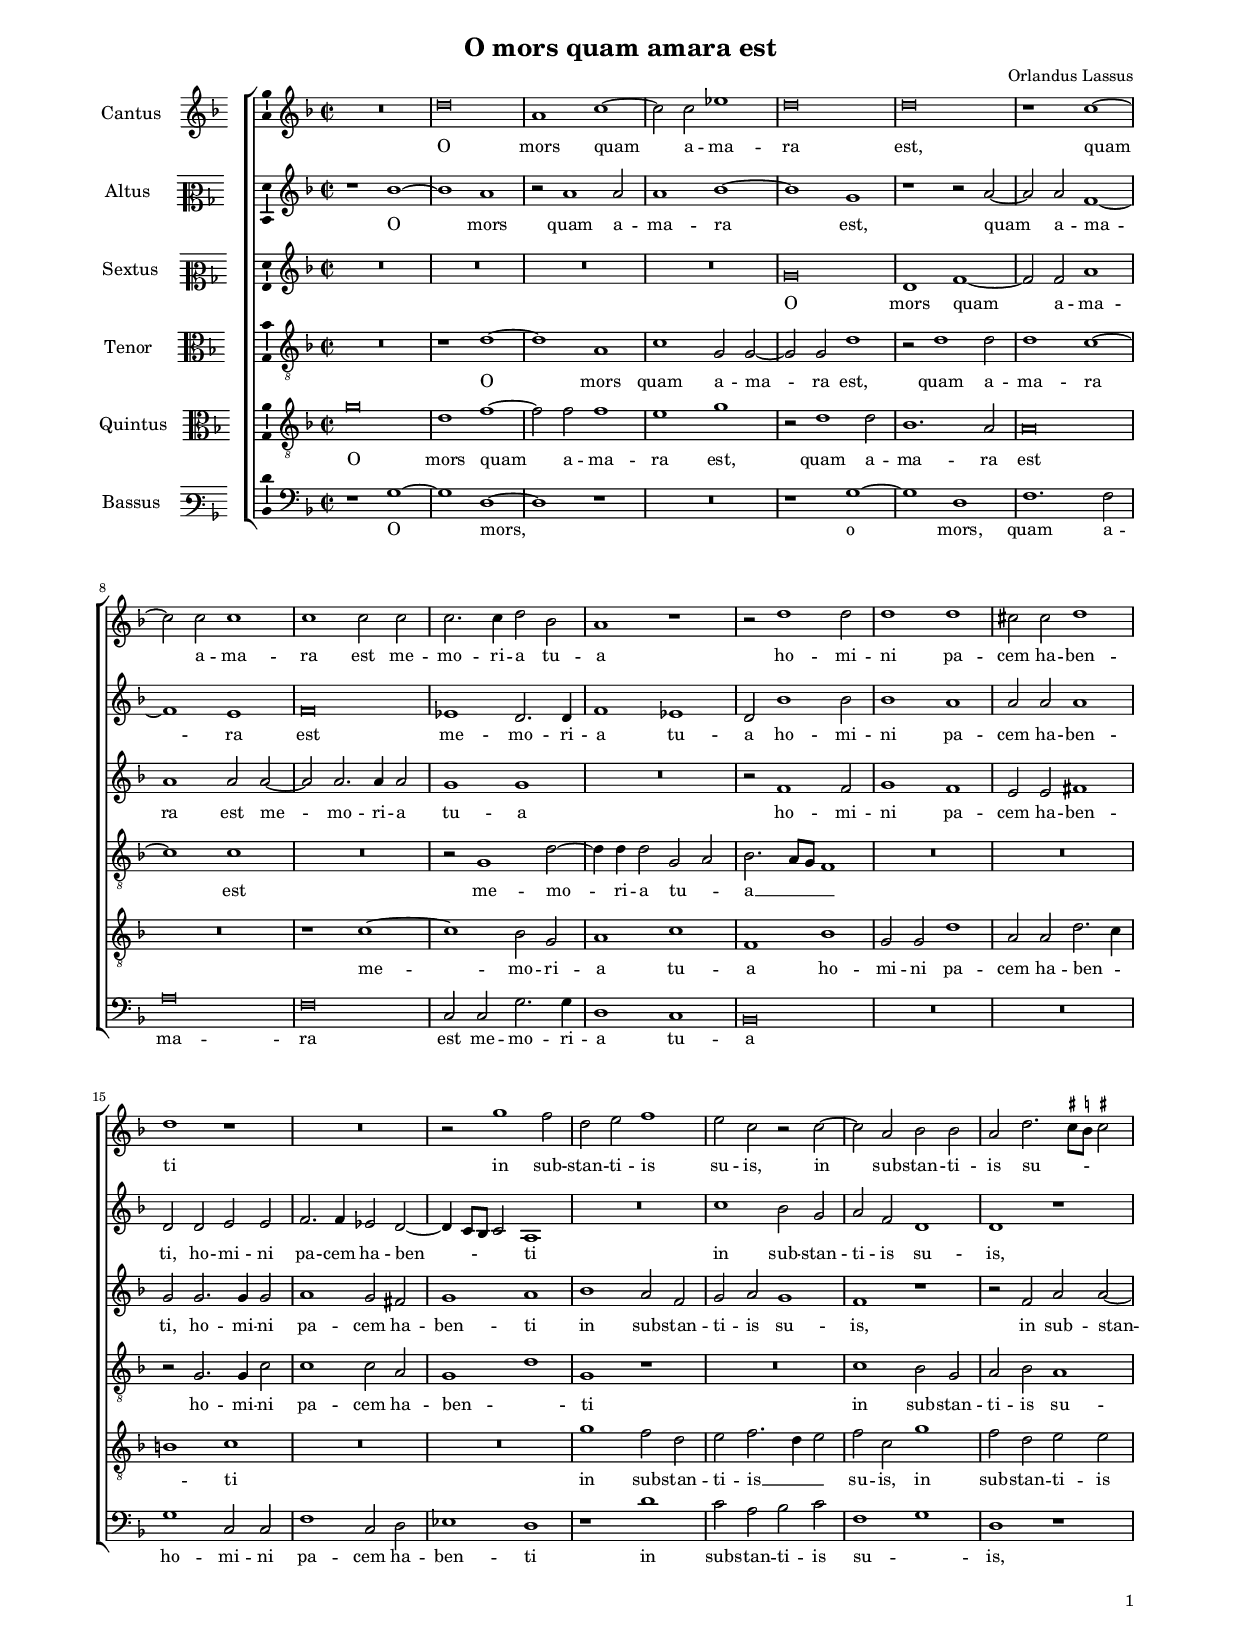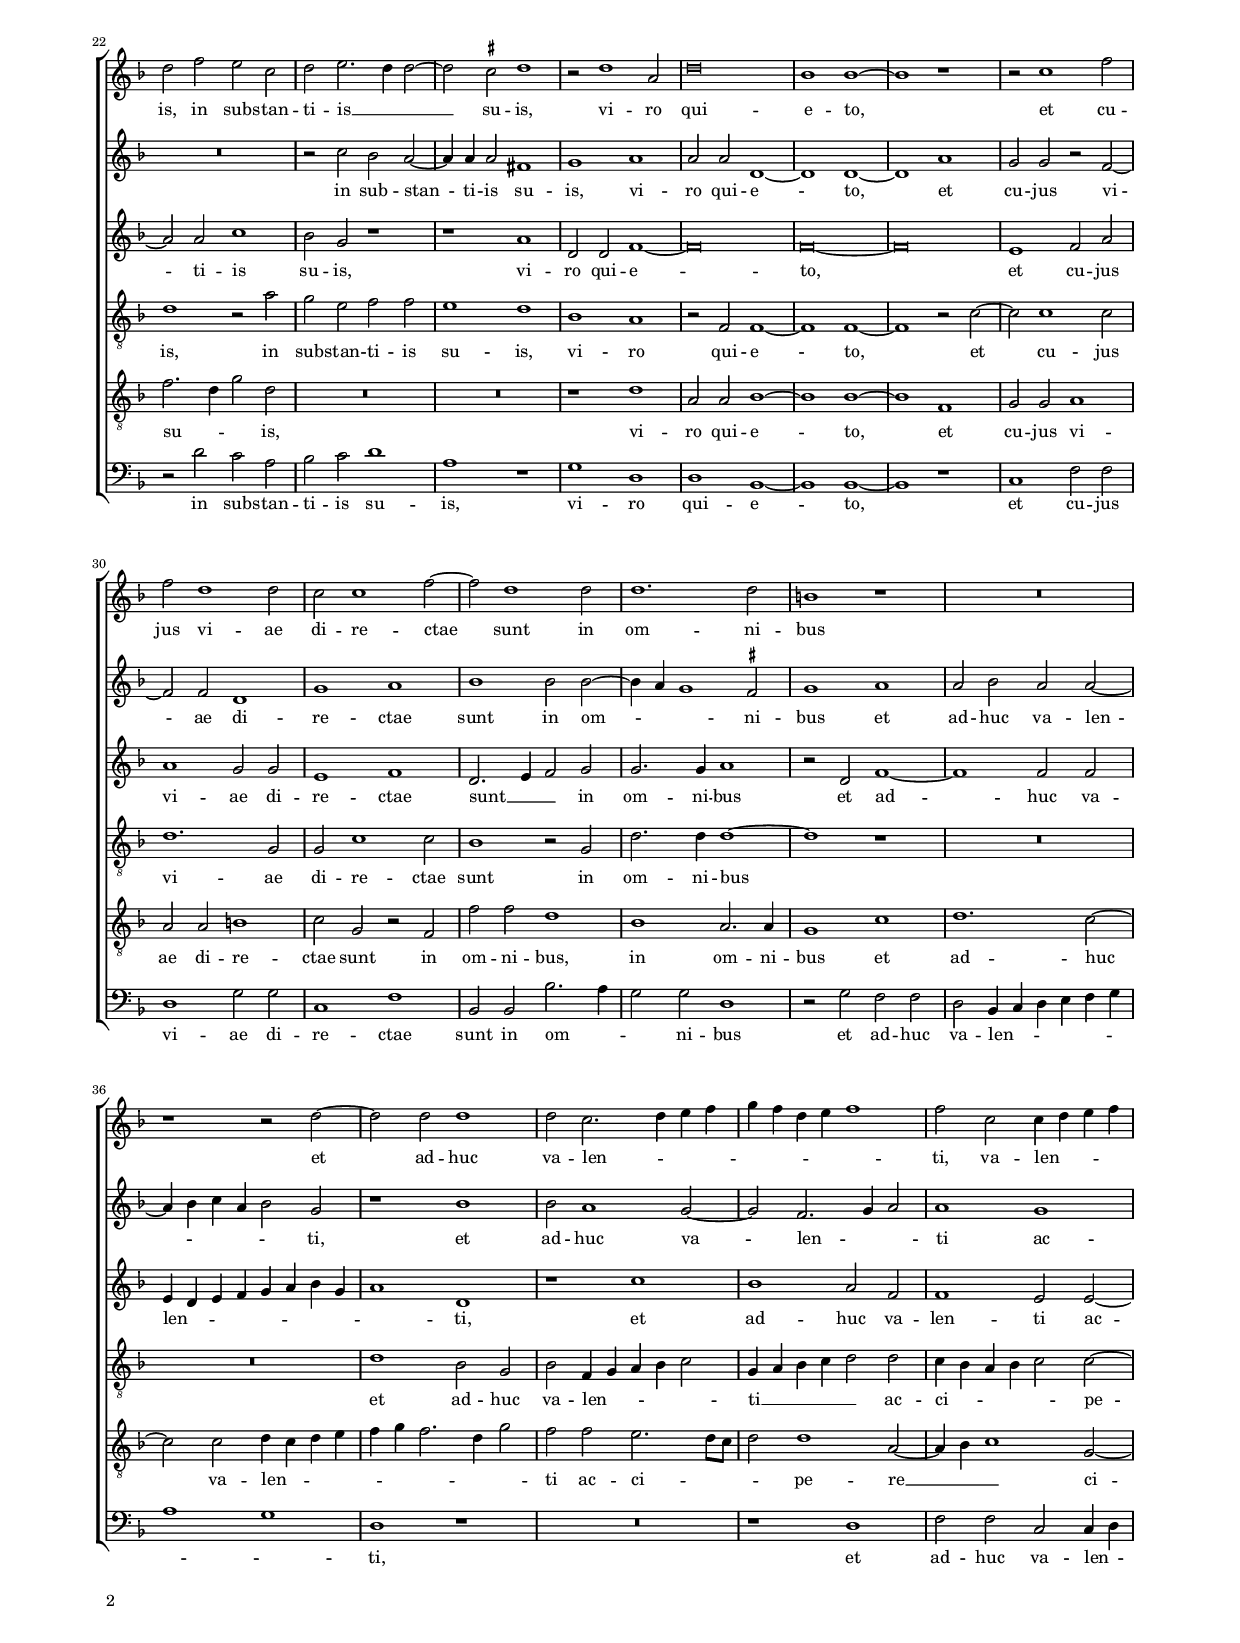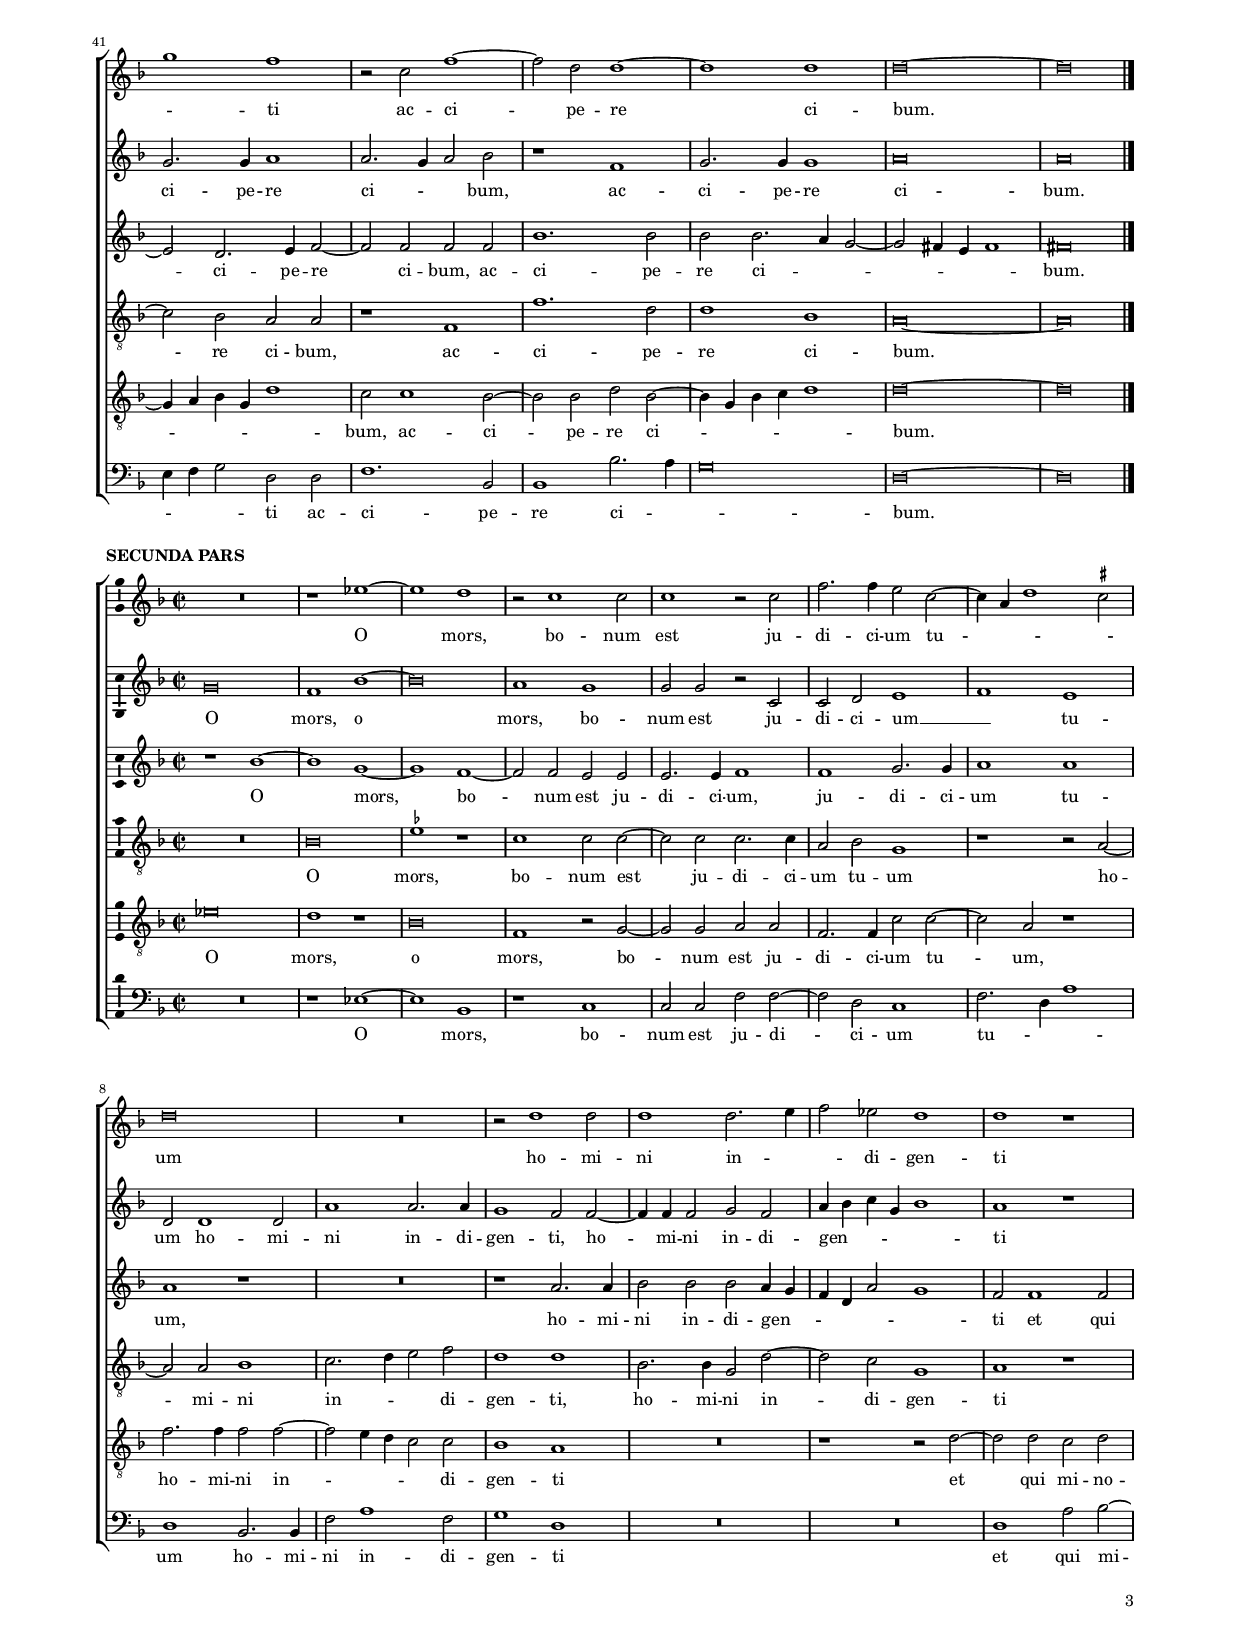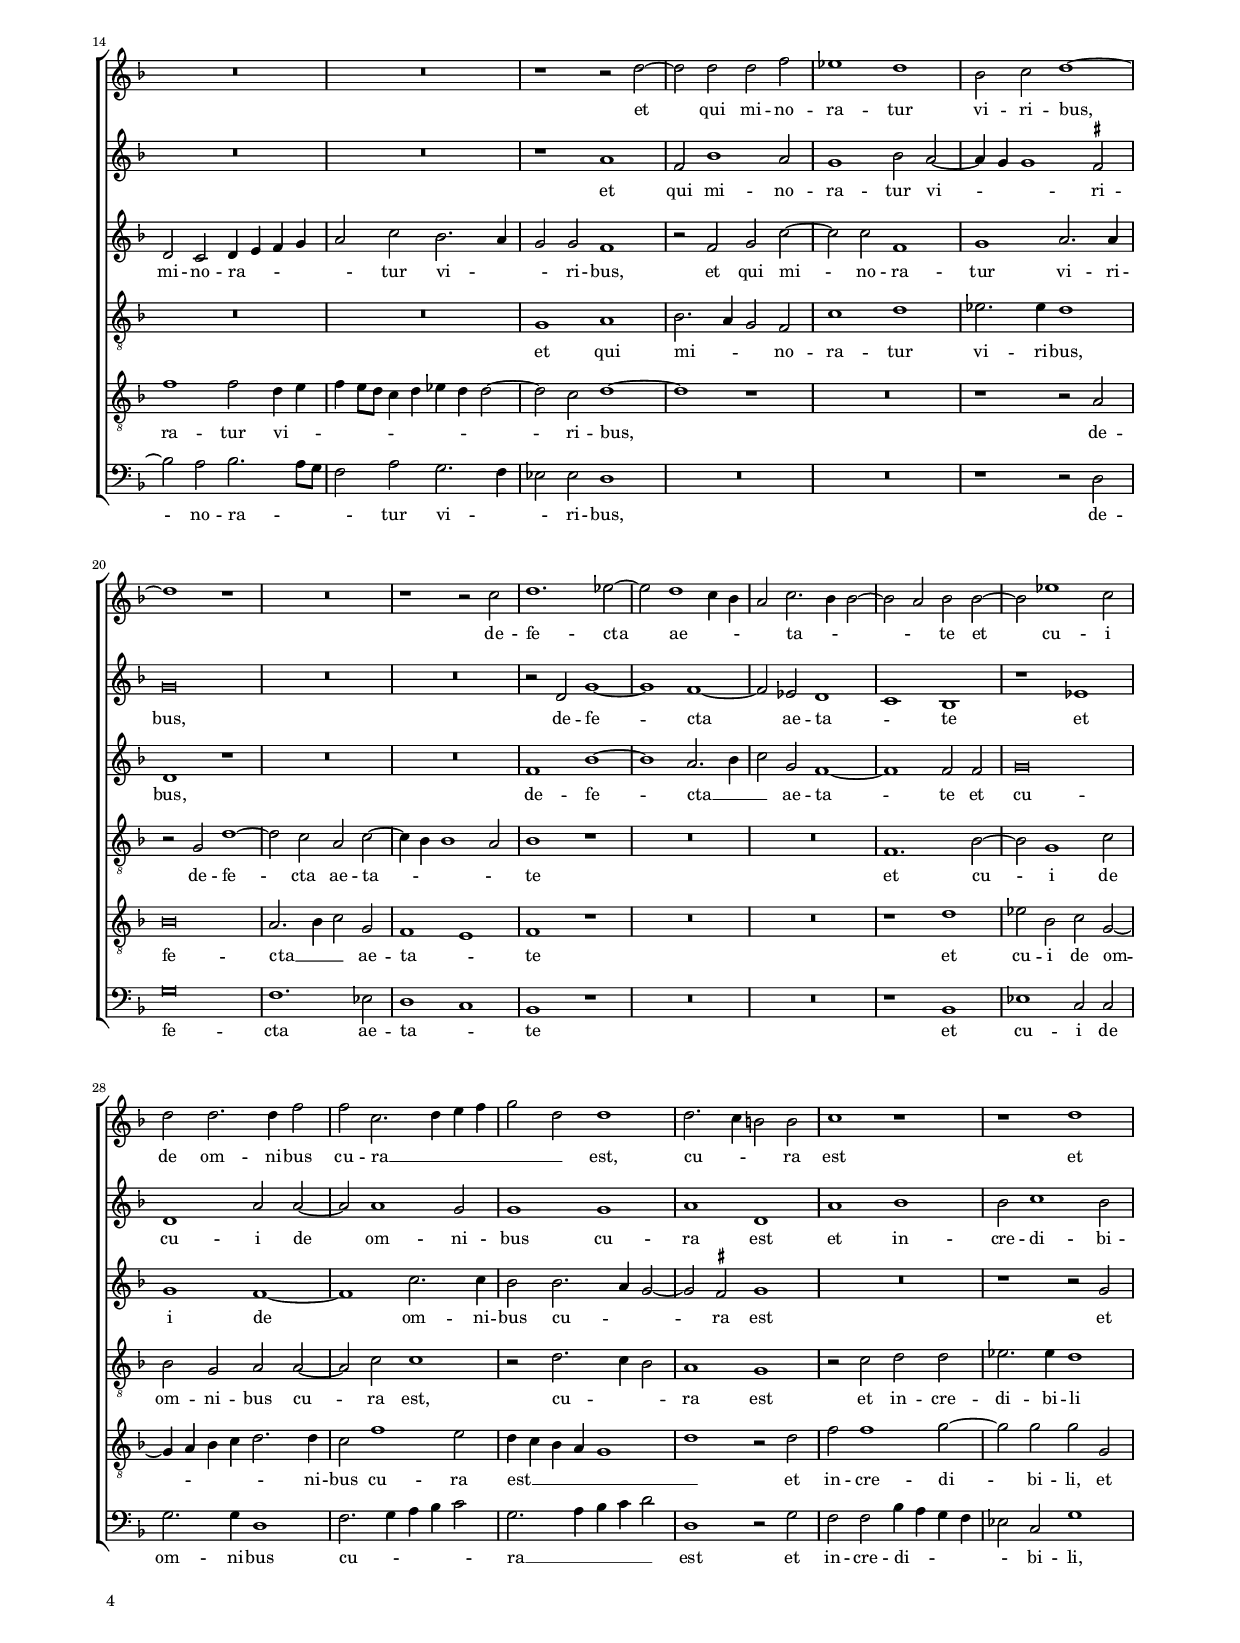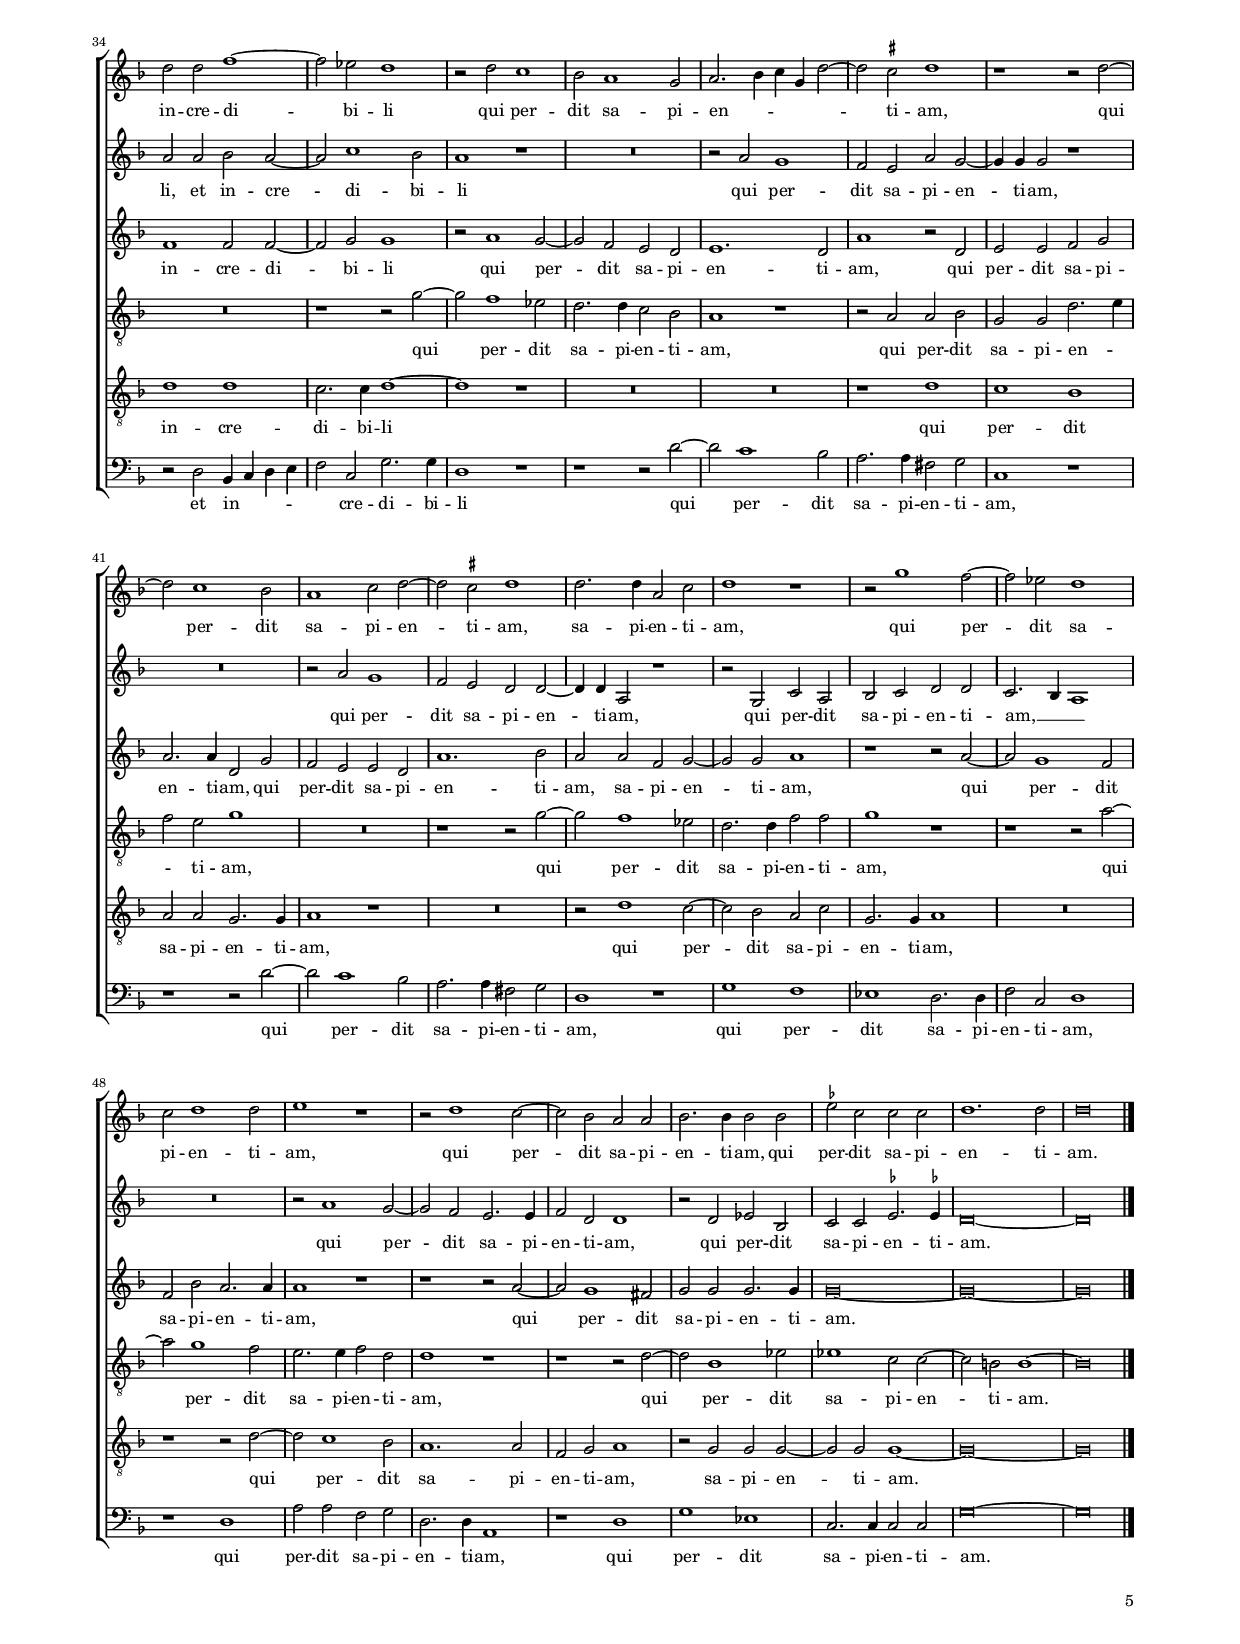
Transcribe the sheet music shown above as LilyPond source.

\header
{
  title="O mors quam amara est"
  composer="Orlandus Lassus"
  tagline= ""
}

\version "2.20.0"
\include "deutsch.ly"
#(set-global-staff-size 14)
% #(set-default-paper-size "letter")
#(ly:set-option 'point-and-click #f)


	ficta = { \once \set suggestAccidentals = ##t }
	
	forget = #(define-music-function (music) (ly:music?) #{
		\accidentalStyle forget
		$music
		\accidentalStyle default
		#})

	m = \melisma
	me = \melismaEnd
 %	\mark \markup { \override #'(style . baroque) { \note  #"breve" #1 = \note #"breve." #1 } }


\paper
	{
	top-margin = 1.5 \cm
	bottom-margin = 1.5 \cm
	left-margin = 1.8 \cm
	right-margin = 1.8 \cm
	ragged-bottom = ##f
	ragged-last-bottom = ##f
	print-page-number = ##f
	score-system-spacing = #'((basic-distance . 17) (minimum-distance . 14) (padding . 6) (strechability . 250))
	system-system-spacing = #'((basic-distance . 17) (minimum-distance . 14) (padding . 6) (strechability . 250))
    oddFooterMarkup=\markup   \fill-line { "" \fromproperty #'page:page-number-string }
    evenFooterMarkup=\markup  \fill-line { \fromproperty #'page:page-number-string "" }
    last-bottom-spacing = #'((basic-distance . 12) (minimum-distance . 7) (padding . 4))
	systems-per-page = 3
    page-count = 5
%	min-systems-per-page = 3
	}

global = {
	\key f \major
	\time 2/2 \set Score.measureLength = #(ly:make-moment 2/1)
	% \time 3/1 \once \override Score.TimeSignature.style = #'single-digit \newSpacingSection
    \skip 1*2*46 \bar "|."
	}


incipitcantus = \markup { \score {
	{
	\set Staff.instrumentName = \markup { \fontsize #1 "Cantus" }
	\key f \major
	\clef violin
	s4 \bar ""
	}
	\layout  {
	raggedright = ##t
	indent = 1.6 \cm
	line-width = 2.2 \cm
	\context { \Staff \remove Time_signature_engraver }
	\override Staff.Clef.Y-extent = #'(0 . 0)
	}} \hspace #1 }
      
      
incipitaltus = \markup { \score {
	{
	\set Staff.instrumentName = \markup { \fontsize #1 "Altus" }
	\key f \major
	\clef mezzosoprano
	s4 \bar ""
	}
	\layout  {
	raggedright = ##t
	indent = 1.6 \cm
	line-width = 2.2 \cm
	\context { \Staff \remove Time_signature_engraver }
	\override Staff.Clef.Y-extent = #'(0 . 0)
	}} \hspace #1 }

    

incipitsextus = \markup { \score {
	{
	\set Staff.instrumentName = \markup { \fontsize #1 "Sextus" }
	\key f \major
	\clef mezzosoprano
	s4 \bar ""
	}
	\layout  {
	raggedright = ##t
	indent = 1.6 \cm
	line-width = 2.2 \cm
	\context { \Staff \remove Time_signature_engraver }
	\override Staff.Clef.Y-extent = #'(0 . 0)
	}} \hspace #1 }


incipittenor = \markup { \score {
	{
	\set Staff.instrumentName = \markup { \fontsize #1 "Tenor" }
	\key f \major
	\clef alto
	s4 \bar ""
	}
	\layout  {
	raggedright = ##t
	indent = 1.6 \cm
	line-width = 2.2 \cm
	\context { \Staff \remove Time_signature_engraver }
	\override Staff.Clef.Y-extent = #'(0 . 0)
	}} \hspace #1 }
      
      
incipitquintus = \markup { \score {
	{
	\set Staff.instrumentName = \markup { \fontsize #1 "Quintus" }
	\key f \major
	\clef alto
	s4 \bar ""
	}
	\layout  {
	raggedright = ##t
	indent = 1.6 \cm
	line-width = 2.2 \cm
	\context { \Staff \remove Time_signature_engraver }
	\override Staff.Clef.Y-extent = #'(0 . 0)
	}} \hspace #1 }
      
      
incipitbassus = \markup { \score {
	{
	\set Staff.instrumentName = \markup { \fontsize #1 "Bassus" }
	\key f \major
	\clef varbaritone
	s4 \bar ""
	}
	\layout  {
	raggedright = ##t
	indent = 1.6 \cm
	line-width = 2.2 \cm
	\context { \Staff \remove Time_signature_engraver }
	\override Staff.Clef.Y-extent = #'(0 . 0)
	}} \hspace #1 }


cantus =  \relative c''
	{
	R\breve
	d\breve
	a1 c~
	c2 c es1
%5
	d\breve |
	d\breve
	r1 c~ \break
	c2 c c1
	c1 c2 c
%10
	c2. c4 d2 b |
	a1 r
	r2 d1 d2
	d1 d
	cis2 cis d1  \break
%15
	d1 r |
	R\breve
	r2 g1 f2
	d2 e f1
	e2 c r c~
%20
	c2 a b b |
	a2 d2. \ficta cis8 \ficta h \ficta cis!2 \pageBreak
	d2 f e c
	d2 e2. d4 d2~
	d2 \ficta cis d1
%25
	r2 d1 a2 |
	d\breve
	b1 b~
	b1 r
	r2 c1 f2 \break
%30
	f2 d1 d2 |
	c2 c1 f2~
	f2 d1 d2
	d1. d2
	h1 r
%35
	R\breve | \break
	r1 r2 d~
	d2 d d1
	d2 c2. d4 e f
	g4 f d e f1
%40
	f2 c c4 d e f | \pageBreak
	g1 f
	r2 c f1~
	f2 d d1~
	d1 d
%45
	d\breve~
	d\breve |
	}


altus = \relative c'
	{
	r1 b'~
	b1 a
	r2 a1 a2
	a1 b~
%5
	b1 g |
	r1 r2 a~
	a2 a f1~
	f1 e
	f\breve
%10
	es1 d2. d4 |
	f1 es
	d2 b'1 b2
	b1 a
	a2 a a1
%15
	d,2 d e e |
	f2. f4 es2 d~
	d4 c8 b c2 a1
	R\breve
	c'1 b2 g
%20
	a2 f d1 |
	d1 r
	R\breve
	r2 c' b a~
	a4 a a2 fis1
%25
	g1 a |
	a2 a d,1~
	d1 d~
	d1 a'
	g2 g r f~
%30
	f2 f d1 |
	g1 a
	b1 b2 b~
	b4 a g1 \ficta fis2
	g1 a
%35
	a2 b a a~ |
	a4 b c a b2 g
	r1 b
	b2 a1 g2~
	g2 f2. g4 a2
%40
	a1 g |
	g2. g4 a1
	a2. g4 a2 b
	r1 f
	g2. g4 g1
%45
	a\breve |
	a\breve |
	}


sextus =  \relative c'
        {
	R\breve
	R\breve
	R\breve
	R\breve
%5
	g'\breve |
	d1 f~
	f2 f a1
	a1 a2 a~
	a2 a2. a4 a2
%10
	g1 g |
	R\breve
	r2 f1 f2
	g1 f
	e2 e fis1
%15
	g2 g2. g4 g2 |
	a1 g2 fis
	g1 a
	b1 a2 f
	g2 a g1
%20
	f1 r |
	r2 f a a~
	a2 a c1
	b2 g r1
	r1 a
%25
	d,2 d f1~ |
	f\breve
	f\breve~
	f\breve
	e1 f2 a
%30
	a1 g2 g |
	e1 f
	d2. e4 f2 g
	g2. g4 a1
	r2 d, f1~
%35
	f1 f2 f |
	e4 d e f g a b g
	a1 d,
	r1 c'
	b1 a2 f
%40
	f1 e2 e~ |
	e2 d2. e4 f2~
	f2 f f f
	b1. b2
	b2 b2. a4 g2~
%45
	g2 fis4 e fis1 |
	fis\breve |
	}


tenor =  \relative c'
	{
	R\breve
	r1 d~
	d1 a
	c1 g2 g~
%5
	g2 g d'1 |
	r2 d1 d2
	d1 c~
	c1 c
	R\breve
%10
	r2 g1 d'2~ |
	d4 d d2 g, a
	b2. a8 g f1
	R\breve
	R\breve
%15
	r2 g2. g4 c2 |
	c1 c2 a
	g1 d'
	g,1 r
	R\breve
%20
	c1 b2 g |
	a2 b a1
	d1 r2 a'
	g2 e f f
	e1 d
%25
	b1 a |
	r2 f f1~
	f1 f~
	f1 r2 c'~
	c2 c1 c2
%30
	d1. g,2 |
	g2 c1 c2
	b1 r2 g
	d'2. d4 d1~
	d1 r
%35
	R\breve |
	R\breve
	d1 b2 g
	b2 f4 g a b c2
	g4 a b c d2 d
%40
	c4 b a b c2 c~ |
	c2 b a a
	r1 f
	f'1. d2
	d1 b
%45
	a\breve~ |
	a\breve |
	}


quintus  =  \relative c'
	{
	g'\breve
	d1 f~
	f2 f f1
	e1 g
%5
	r2 d1 d2 |
	b1. a2
	a\breve
	R\breve
	r1 c~
%10
	c1 b2 g |
	a1 c
	f,1 b
	g2 g d'1
	a2 a d2. c4
%15
	h1 c |
	R\breve
	R\breve
	g'1 f2 d
	e2 f2. d4 e2
%20
	f2 c g'1 |
	f2 d e e
	f2. d4 g2 d
	R\breve
	R\breve
%25
	r1 d |
	a2 a b1~
	b1 b~
	b1 f
	g2 g a1
%30
	a2 a h1 |
	c2 g r f
	f'2 f d1
	b1 a2. a4
	g1 c
%35
	d1. c2~ |
	c2 c d4 c d e
	f4 g f2. d4 g2
	f2 f e2. d8 c
	d2 d1 a2~
%40
	a4 b c1 g2~ |
	g4 a b g d'1
	c2 c1 b2~
	b2 b d b~
	b4 g b c d1
%45
	d\breve~ |
	d\breve |
	}


bassus  =  \relative c
	{
	r1 g'~
	g1 d~
	d1 r
	R\breve
%5
	r1 g~ |
	g1 d
	f1. f2
	a\breve
	f\breve
%10
	c2 c g'2. g4 |
	d1 c
	b\breve
	R\breve
	R\breve
%15
	g'1 c,2 c |
	f1 c2 d
	es1 d
	r1 d'
	c2 a b c
%20
	f,1 g |
	d1 r
	r2 d' c a
	b2 c d1
	a1 r
%25
	g1 d |
	d1 b~
	b1 b~
	b1 r
	c1 f2 f
%30
	d1 g2 g |
	c,1 f
	b,2 b b'2. a4
	g2 g d1
	r2 g f f
%35
	d2 b4 c d e f g |
	a1 g
	d1 r
	R\breve
	r1 d
%40
	f2 f c c4 d |
	e4 f g2 d d
	f1. b,2
	b1 b'2. a4
	g\breve
%45
	d\breve~ |
	d\breve |
	}


lyricscantus = \lyricmode {
	O mors quam a -- ma -- ra est,
        quam a -- ma -- ra est me -- mo -- ri -- a tu -- a
        ho -- mi -- ni pa -- cem ha -- ben -- ti
        in sub -- stan -- ti -- is su -- is,
        in sub -- stan -- ti -- is su -- _ _ _ is,
        in sub -- stan -- ti -- is __ _ _ su -- is,
        vi -- ro qui -- e -- to,
        et cu -- jus vi -- ae di -- re -- ctae sunt in om -- ni -- bus
        et ad -- huc va -- len -- _ _ _ _ _ _ _ _ ti,
        va -- len -- _ _ _ _ ti
        ac -- ci -- pe -- re ci -- bum.
	}


lyricsaltus = \lyricmode {
        O mors quam a -- ma -- ra est,
        quam a -- ma -- ra est me -- mo -- ri -- a tu -- a
        ho -- mi -- ni pa -- cem ha -- ben -- ti,
        ho -- mi -- ni pa -- cem ha -- ben -- _ _ _ ti
        in sub -- stan -- ti -- is su -- is,
        in sub -- stan -- ti -- is su -- is,
        vi -- ro qui -- e -- to,
        et cu -- jus vi -- ae di -- re -- ctae sunt in om -- _ _ ni -- bus
        et ad -- huc va -- len -- _ _ _ _ ti,
        et ad -- huc va -- len -- _ _ ti
        ac -- ci -- pe -- re ci -- _ _ bum,
        ac -- ci -- pe -- re ci -- bum.
	}
	
	
lyricssextus = \lyricmode {
        O mors quam a -- ma -- ra est me -- mo -- ri -- a tu -- a
        ho -- mi -- ni pa -- cem ha -- ben -- ti,
        ho -- mi -- ni pa -- cem ha -- ben -- ti
        in sub -- stan -- ti -- is su -- is,
        in sub -- stan -- ti -- is su -- is,
        vi -- ro qui -- e -- to,
        et cu -- jus vi -- ae di -- re -- ctae sunt __ _ _ in om -- ni -- bus
        et ad -- huc va -- len -- _ _ _ _ _ _ _ _ ti,
        et ad -- huc va -- len -- ti
        ac -- ci -- pe -- re ci -- bum,
        ac -- ci -- pe -- re ci -- _ _ _ _ _ bum.
	}


lyricstenor = \lyricmode {
	O mors quam a -- ma -- ra est,
        quam a -- ma -- ra est me -- mo -- ri -- a tu -- _ a __ _ _ _
        ho -- mi -- ni pa -- cem ha -- ben -- _ ti
        in sub -- stan -- ti -- is su -- is,
        in sub -- stan -- ti -- is su -- is,
        vi -- ro qui -- e -- to,
        et cu -- jus vi -- ae di -- re -- ctae sunt in om -- ni -- bus
        et ad -- huc va -- len -- _ _ _ _ ti __ _ _ _ _
        ac -- ci -- _ _ _ _ pe -- re ci -- bum,
        ac -- ci -- pe -- re ci -- bum.
	}


lyricsquintus = \lyricmode {
	O mors quam a -- ma -- ra est,
        quam a -- ma -- ra est me -- mo -- ri -- a tu -- a
        ho -- mi -- ni pa -- cem ha -- ben -- _ _ ti
        in sub -- stan -- ti -- is __ _ _ su -- is,
        in sub -- stan -- ti -- is su -- _ _ is,
        vi -- ro qui -- e -- to,
        et cu -- jus vi -- ae di -- re -- ctae sunt in om -- ni -- bus,
        in om -- ni -- bus
        et ad -- huc va -- len -- _ _ _ _ _ _ _ _ ti
        ac -- ci -- _ _ _ pe -- re __ _ _ ci -- _ _ _ _ bum,
        ac -- ci -- pe -- re ci -- _ _ _ _ bum.
	}


lyricsbassus = \lyricmode {
	O mors,
        o mors, quam a -- ma -- ra est me -- mo -- ri -- a tu -- a
        ho -- mi -- ni pa -- cem ha -- ben -- ti
        in sub -- stan -- ti -- is su -- _ is,
        in sub -- stan -- ti -- is su -- is,
        vi -- ro qui -- e -- to,
        et cu -- jus vi -- ae di -- re -- ctae sunt in om -- _ _ ni -- bus
        et ad -- huc va -- len -- _ _ _ _ _ _ _ ti,
        et ad -- huc va -- len -- _ _ _ _ ti
        ac -- ci -- pe -- re ci -- _ _ bum.
	}


\score
{  
	% \transpose {
	\new ChoirStaff \with { \override StaffGrouper.staff-staff-spacing.basic-distance = #12 }
	<<

	\new Staff << \global
	\new Voice="v1" {
		\set Staff.instrumentName=\incipitcantus
		\set Staff.midiInstrument = "reed organ"
		\clef "treble"
		\cantus }
	\new Lyrics \lyricsto "v1" {\lyricscantus }
	>>


	\new Staff << \global
	\new Voice="v2" {
		\set Staff.instrumentName=\incipitaltus
		\set Staff.midiInstrument = "reed organ"
		\clef "treble" 
		\altus}
	\new Lyrics \lyricsto "v2" {\lyricsaltus }
	>>


	\new Staff << \global
	\new Voice="v6" {
		\set Staff.instrumentName=\incipitsextus
		\set Staff.midiInstrument = "reed organ"
		\clef "treble" 
		\sextus}
	\new Lyrics \lyricsto "v6" {\lyricssextus }
	>>


	\new Staff << \global
	\new Voice="v3" {
		\set Staff.instrumentName=\incipittenor
		\set Staff.midiInstrument = "reed organ"
		\clef "G_8"
		\tenor }
	\new Lyrics \lyricsto "v3" {\lyricstenor }
	>>


	\new Staff << \global
	\new Voice="v5" {
		\set Staff.instrumentName=\incipitquintus
		\set Staff.midiInstrument = "reed organ"
		\clef "G_8"
		\quintus}
	\new Lyrics \lyricsto "v5" {\lyricsquintus }
	>>


	\new Staff << \global
	\new Voice="v4" {
		\set Staff.instrumentName=\incipitbassus
		\set Staff.midiInstrument = "reed organ"
		\clef "bass" 
		\bassus }
	\new Lyrics \lyricsto "v4" {\lyricsbassus}
	>>

	>>
	% } % transpose

	\layout
	{
	indent = 2.5 \cm
%	\context { \Lyrics \override VerticalAxisGroup.nonstaff-relatedstaff-spacing.padding = #2 }
%	\context { \Lyrics \override LyricText.font-size = #1 }	
	\context { \Staff \override TimeSignature.break-visibility = #end-of-line-invisible }
    \context { \Staff \consists "Ambitus_engraver" }
	\context { \Score \override BarNumber.padding = #2 }
	\context { \Voice \override NoteHead.style = #'baroque }
	}

\midi
	{
    	\tempo 2 = 90
	}

}

%%%%%%%%%%%%%%%%%%%%  PARS SECUNDA


global = {
	\key f \major
	\time 2/2 \set Score.measureLength = #(ly:make-moment 2/1)
    \skip 1*2*55 \bar "|."
	}


cantus =  \relative c''
	{
	R\breve
	r1 es~
	es1 d
	r2 c1 c2
%5
	c1 r2 c |
	f2. f4 e2 c~
	c4 a d1 \ficta cis2
	d\breve
	R\breve
%10
	r2 d1 d2 |
	d1 d2. e4
	f2 es d1
	d1 r
	R\breve
%15
	R\breve |
	r1 r2 d~
	d2 d d f
	es1 d
	b2 c d1~
%20
	d1 r |
	R\breve
	r1 r2 c
	d1. es2~
	es2 d1 c4 b
%25
	a2 c2. b4 b2~ |
	b2 a b b~
	b2 es1 c2
	d2 d2. d4 f2
	f2 c2. d4 e f
%30
	g2 d d1 |
	d2. c4 h2 h
	c1 r
	r1 d
	d2 d f1~
%35
	f2 es d1 |
	r2 d c1
	b2 a1 g2
	a2. b4 c g d'2~
	d2 \ficta cis d1
%40
	r1 r2 d~ |
	d2 c1 b2
	a1 c2 d~
	d2 \ficta cis d1
	d2. d4 a2 c
%45
	d1 r |
	r2 g1 f2~
	f2 es d1
	c2 d1 d2
	e1 r
%50
	r2 d1 c2~ |
	c2 b a a
	b2. b4 b2 b
	\ficta es2 c c c
	d1. d2
%55
    d\breve |
	}


altus = \relative c'
	{
	g'\breve
	f1 b~
	b\breve
	a1 g
%5
	g2 g r c, |
	c2 d e1
	f1 e
	d2 d1 d2
	a'1 a2. a4
%10
	g1 f2 f~ |
	f4 f f2 g f
	a4 b c g b1
	a1 r
	R\breve
%15
	R\breve |
	r1 a
	f2 b1 a2
	g1 b2 a~
	a4 g g1 \ficta fis2
%20
	g\breve |
	R\breve
	R\breve
	r2 d g1~
	g1 f~
%25
	f2 es d1 |
	c1 b
	r1 es
	d1 a'2 a~
	a2 a1 g2
%30
	g1 g |
	a1 d,
	a'1 b
	b2 c1 b2
	a2 a b a~
%35
	a2 c1 b2 |
	a1 r
	R\breve
	r2 a g1
	f2 e a g~
%40
	g4 g g2 r1 |
	R\breve
	r2 a g1
	f2 e d d~
	d4 d a2 r1
%45
	r2 g c a |
	b2 c d d
	c2. b4 a1
	R\breve
	r2 a'1 g2~
%50
	g2 f e2. e4 |
	f2 d d1
	r2 d es b
	c2 c \ficta es2. \ficta es!4
	d\breve~
%55
        d\breve |
	}


sextus =  \relative c'
    {
	r1 b'~
	b1 g~
	g1 f~
	f2 f e e
%5
	e2. e4 f1 |
	f1 g2. g4
	a1 a
	a1 r
	R\breve
%10
	r1 a2. a4 |
	b2 b b a4 g
	f4 d a'2 g1
	f2 f1 f2
	d2 c d4 e f g
%15
	a2 c b2. a4 |
	g2 g f1
	r2 f g c~
	c2 c f,1
	g1 a2. a4
%20
	d,1 r |
	R\breve
	R\breve
	f1 b~
	b1 a2. b4
%25
	c2 g f1~ |
	f1 f2 f
	g\breve
	g1 f~
	f1 c'2. c4
%30
	b2 b2. a4 g2~ |
	g2 \ficta fis g1
	R\breve
	r1 r2 g
	f1 f2 f~
%35
	f2 g g1 |
	r2 a1 g2~
	g2 f e d
	e1. d2
	a'1 r2 d,
%40
	e2 e f g |
	a2. a4 d,2 g
	f2 e e d
	a'1. b2
	a2 a f g~
%45
	g2 g a1 |
	r1 r2 a~
	a2 g1 f2
	f2 b a2. a4
	a1 r
%50
	r1 r2 a~ |
	a2 g1 fis2
	g2 g g2. g4
	g\breve~
        g\breve~
%55
        g\breve |
	}


tenor =  \relative c'
	{
	R\breve
	b\breve
	\ficta es1 r
	c1 c2 c~
%5
	c2 c c2. c4 |
	a2 b g1
	r1 r2 a~
	a2 a b1
	c2. d4 e2 f
%10
	d1 d |
	b2. b4 g2 d'~
	d2 c g1
	a1 r
	R\breve
%15
	R\breve |
	g1 a
	b2. a4 g2 f
	c'1 d
	es2. es4 d1
%20
	r2 g, d'1~ |
	d2 c a c~
	c4 b b1 a2
	b1 r
	R\breve
%25
	R\breve |
	f1. b2~
	b2 g1 c2
	b2 g a a~
	a2 c c1
%30
	r2 d2. c4 b2 |
	a1 g
	r2 c d d
	es2. es4 d1
	R\breve
%35
	r1 r2 g~ |
	g2 f1 es2
	d2. d4 c2 b
	a1 r
	r2 a a b
%40
	g2 g d'2. e4 |
	f2 e g1
	R\breve
	r1 r2 g~
	g2 f1 es2
%45
	d2. d4 f2 f |
	g1 r
	r1 r2 a~
	a2 g1 f2
	e2. e4 f2 d
%50
	d1 r |
	r1 r2 d~
	d2 b1 es2
	es1 c2 c~
	c2 h h1~
%55
	h\breve |
    }


quintus  =  \relative c'
	{
	es\breve
	d1 r
	b\breve
	f1 r2 g~
%5
	g2 g a a |
	f2. f4 c'2 c~
	c2 a r1
	f'2. f4 f2 f~
	f2 e4 d c2 c
%10
	b1 a |
	R\breve
	r1 r2 d~
	d2 d c d
	f1 f2 d4 e
%15
	f4 e8 d c4 d es d d2~ |
	d2 c d1~
	d1 r
	R\breve
	r1 r2 a
%20
	b\breve |
	a2. b4 c2 g
	f1 e
	f1 r
	R\breve
%25
	R\breve |
	r1 d'
	es2 b c g~
	g4 a b c d2. d4
	c2 f1 e2
%30
	d4 c b a g1 |
	d'1 r2 d
	f2 f1 g2~
	g2 g g g,
	d'1 d
%35
	c2. c4 d1~ |
	d1 r
	R\breve
	R\breve
	r1 d
%40
	c1 b |
	a2 a g2. g4
	a1 r
	R\breve
	r2 d1 c2~
%45
	c2 b a c |
	g2. g4 a1
	R\breve
	r1 r2 d~
	d2 c1 b2
%50
	a1. a2 |
	f2 g a1
	r2 g g g~
	g2 g g1~
	g\breve~
%55
        g\breve |
	}


bassus  =  \relative c
	{
	R\breve
	r1 es~
	es1 b
	r1 c
%5
	c2 c f f~ |
	f2 d c1
	f2. d4 a'1
	d,1 b2. b4
	f'2 a1 f2
%10
	g1 d |
	R\breve
	R\breve
	d1 a'2 b~
	b2 a b2. a8 g
%15
	f2 a g2. f4 |
	es2 es d1
	R\breve
	R\breve
	r1 r2 d
%20
	g\breve |
	f1. es2
	d1 c
	b1 r
	R\breve
%25
	R\breve |
	r1 b
	es1 c2 c
	g'2. g4 d1
	f2. g4 a b c2
%30
	g2. a4 b c d2 |
	d,1 r2 g
	f2 f b4 a g f
	es2 c g'1
	r2 d b4 c d e
%35
	f2 c g'2. g4 |
	d1 r
	r1 r2 d'~
	d2 c1 b2
	a2. a4 fis2 g
%40
	c,1 r |
	r1 r2 d'~
	d2 c1 b2
	a2. a4 fis2 g
	d1 r
%45
	g1 f |
	es1 d2. d4
	f2 c d1
	r1 d
	a'2 a f g
%50
	d2. d4 a1 |
	r1 d
	g1 es
	c2. c4 c2 c
	g'\breve~
%55
        g\breve |
	}


lyricscantus = \lyricmode {
	O mors, bo -- num est ju -- di -- ci -- um tu -- _ _ _ um
        ho -- mi -- ni in -- _ _ di -- gen -- ti
        et qui mi -- no -- ra -- tur vi -- ri -- bus,
        de -- fe -- cta ae -- _ _ _ ta -- _ _ _ te
        et cu -- i de om -- ni -- bus cu -- ra __ _ _ _ _ _ est,
        cu -- _ _ ra est
        et in -- cre -- di -- bi -- li
        qui per -- dit sa -- pi -- en -- _ _ _ _ ti -- am,
        qui per -- dit sa -- pi -- en -- ti -- am,
        sa -- pi -- en -- ti -- am,
        qui per -- dit sa -- pi -- en -- ti -- am,
        qui per -- dit sa -- pi -- en -- ti -- am,
        qui per -- dit sa -- pi -- en -- ti -- am.
	}


lyricsaltus = \lyricmode {
	O mors, 
        o mors, bo -- num est ju -- di -- ci -- um __ _ tu -- um
        ho -- mi -- ni in -- di -- gen -- ti,
        ho -- mi -- ni in -- di -- gen -- _ _ _ _ ti
        et qui mi -- no -- ra -- tur vi -- _ _ ri -- bus,
        de -- fe -- cta ae -- ta -- _ te
        et cu -- i de om -- ni -- bus cu -- ra est
        et in -- cre -- di -- bi -- li,
        et in -- cre -- di -- bi -- li
        qui per -- dit sa -- pi -- en -- ti -- am,
        qui per -- dit sa -- pi -- en -- ti -- am,
        qui per -- dit sa -- pi -- en -- ti -- am, __ _ _
        qui per -- dit sa -- pi -- en -- ti -- am,
        qui per -- dit sa -- pi -- en -- ti -- am.
	}


lyricssextus = \lyricmode {
	O mors, bo -- num est ju -- di -- ci -- um,
        ju -- di -- ci -- um tu -- um,
        ho -- mi -- ni in -- di -- gen -- _ _ _ _ _ ti
        et qui mi -- no -- ra -- _ _ _ _ tur vi -- _ _ ri -- bus,
        et qui mi -- no -- ra -- tur vi -- ri -- bus,
        de -- fe -- cta __ _ _ ae -- ta -- te
        et cu -- i de om -- ni -- bus cu -- _ _ ra est
        et in -- cre -- di -- bi -- li
        qui per -- dit sa -- pi -- en -- ti -- am,
        qui per -- dit sa -- pi -- en -- ti -- am,
        qui per -- dit sa -- pi -- en -- ti -- am,
        sa -- pi -- en -- ti -- am,
        qui per -- dit sa -- pi -- en -- ti -- am,
        qui per -- dit sa -- pi -- en -- ti -- am.
	}


lyricstenor = \lyricmode {
	O mors, bo -- num est ju -- di -- ci -- um tu -- um
        ho -- mi -- ni in -- _ _ di -- gen -- ti,
        ho -- mi -- ni in -- di -- gen -- ti
        et qui mi -- _ _ no -- ra -- tur vi -- ri -- bus,
        de -- fe -- cta ae -- ta -- _ _ _ te
        et cu -- i de om -- ni -- bus cu -- ra est,
        cu -- _ _ ra est
        et in -- cre -- di -- bi -- li
        qui per -- dit sa -- pi -- en -- ti -- am,
        qui per -- dit sa -- pi -- en -- _ _ ti -- am,
        qui per -- dit sa -- pi -- en -- ti -- am,
        qui per -- dit sa -- pi -- en -- ti -- am,
        qui per -- dit sa -- pi -- en -- ti -- am.
	}


lyricsquintus = \lyricmode {
	O mors, 
        o mors, bo -- num est ju -- di -- ci -- um tu -- um,
        ho -- mi -- ni in -- _ _ _ di -- gen -- ti
        et qui mi -- no -- ra -- tur vi -- _ _ _ _ _ _ _ _ _ ri -- bus,
        de -- fe -- cta __ _ _ ae -- ta -- _ te
        et cu -- i de om -- _ _ _ _ ni -- bus cu -- ra est __ _ _ _ _ _
        et in -- cre -- di -- bi -- li,
        et in -- cre -- di -- bi -- li
        qui per -- dit sa -- pi -- en -- ti -- am,
        qui per -- dit sa -- pi -- en -- ti -- am,
        qui per -- dit sa -- pi -- en -- ti -- am,
        sa -- pi -- en -- ti -- am.
	}


lyricsbassus = \lyricmode {
	O mors, bo -- num est ju -- di -- ci -- um tu -- _ _ um
        ho -- mi -- ni in -- di -- gen -- ti
        et qui mi -- no -- ra -- _ _ _ tur vi -- _ _ ri -- bus,
        de -- fe -- cta ae -- ta -- _ te
        et cu -- i de om -- ni -- bus cu -- _ _ _ _ ra __ _ _ _ _ est
        et in -- cre -- di -- _ _ _ _ bi -- li,
        et in -- _ _ _ _ cre -- di -- bi -- li
        qui per -- dit sa -- pi -- en -- ti -- am,
        qui per -- dit sa -- pi -- en -- ti -- am,
        qui per -- dit sa -- pi -- en -- ti -- am,
        qui per -- dit sa -- pi -- en -- ti -- am,
        qui per -- dit sa -- pi -- en -- ti -- am.
	}


\score
{  
	% \transpose {
	\new ChoirStaff \with { \override StaffGrouper.staff-staff-spacing.basic-distance = #12 }
	<<

	\new Staff <<\global
	\new Voice="v1" {
	  %\set Staff.instrumentName="Cantus"
		\set Staff.midiInstrument = "reed organ"
		\clef "treble"
		\cantus }
	\new Lyrics \lyricsto "v1" {\lyricscantus }
	>>


	\new Staff << \global
	\new Voice="v2" {
	  %\set Staff.instrumentName="Altus"
		\set Staff.midiInstrument = "reed organ"
		\clef "treble" 
		\altus}
	\new Lyrics \lyricsto "v2" {\lyricsaltus }
	>>


	\new Staff << \global
	\new Voice="v6" {
	  %\set Staff.instrumentName="Sextus"
		\set Staff.midiInstrument = "reed organ"
		\clef "treble" 
		\sextus}
	\new Lyrics \lyricsto "v6" {\lyricssextus }
	>>


	\new Staff <<\global
	\new Voice="v3" {
	  %\set Staff.instrumentName="Tenor"
		\set Staff.midiInstrument = "reed organ"
		\clef "G_8"
		\tenor }
	\new Lyrics \lyricsto "v3" {\lyricstenor }
	>>


	\new Staff << \global
	\new Voice="v5" {
	  %\set Staff.instrumentName="Quintus"
		\set Staff.midiInstrument = "reed organ"
		\clef "G_8"
		\quintus}
	\new Lyrics \lyricsto "v5" {\lyricsquintus }
	>>


	\new Staff <<\global
	\new Voice="v4" {
	  %\set Staff.instrumentName="Bassus"
		\set Staff.midiInstrument = "reed organ"
		\clef "bass" 
		\bassus }
	\new Lyrics \lyricsto "v4" {\lyricsbassus}
	>>

	>>
	% } % transpose

	\layout
	{
	indent = 0 \cm
%	\context { \Lyrics \override VerticalAxisGroup.nonstaff-relatedstaff-spacing.padding = #2 }
%	\context { \Lyrics \override LyricText.font-size = #1 }
    \context { \Staff \consists "Ambitus_engraver" }
	\context { \Staff \override TimeSignature.break-visibility = #end-of-line-invisible }
	\context { \Score \override BarNumber.padding = #2 }
	\context { \Voice \override NoteHead.style = #'baroque }
	}

    \header { piece = \markup { \raise #2 \bold "SECUNDA PARS"} }

\midi
	{
    	\tempo 2 = 90
	}

}

% EOF
